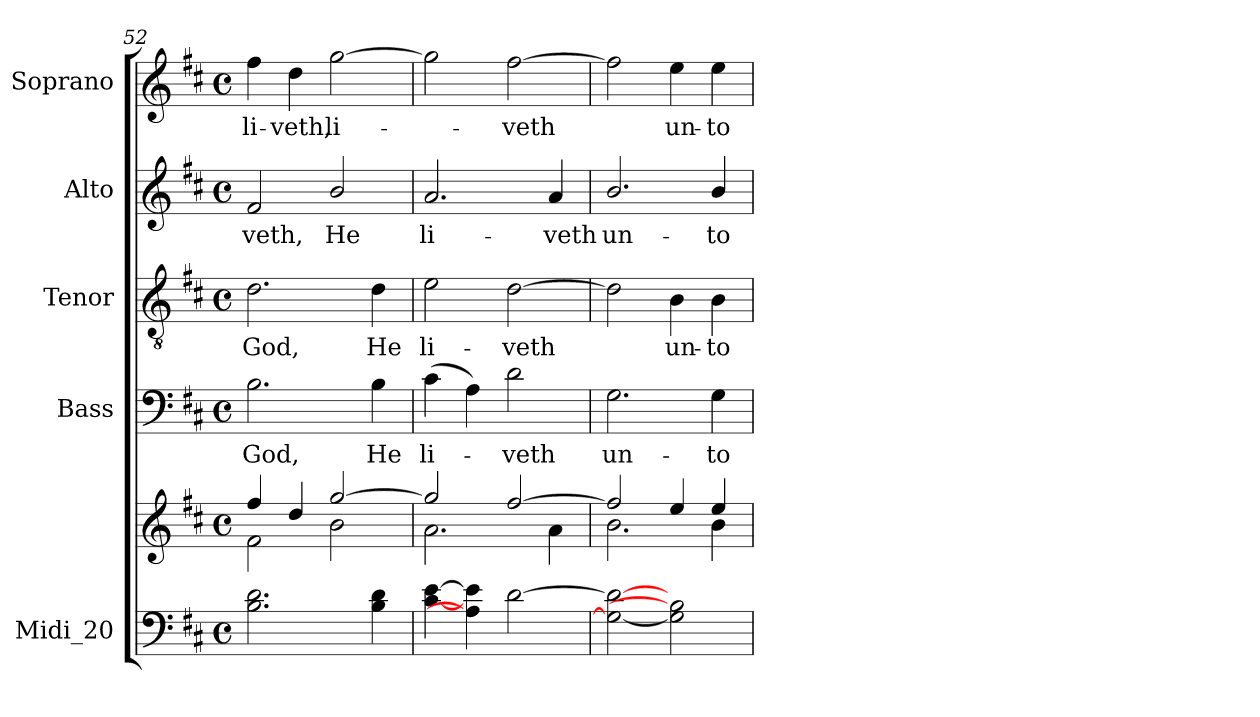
**kern	**kern	**kern	**text	**kern	**text	**kern	**text	**kern	**text
*part5	*part5	*part4	*part4	*part3	*part3	*part2	*part2	*part1	*part1
*staff6	*staff5	*staff4	*staff4	*staff3	*staff3	*staff2	*staff2	*staff1	*staff1
*I"Midi_20	*	*I"Bass	*	*I"Tenor	*	*I"Alto	*	*I"Soprano	*
*	*	*I'B	*	*I'T	*	*I'A	*	*I'S	*
!!LO:LB:g=z
*clefF4	*clefG2	*clefF4	*	*clefGv2	*	*clefG2	*	*clefG2	*
*k[f#c#]	*k[f#c#]	*k[f#c#]	*	*k[f#c#]	*	*k[f#c#]	*	*k[f#c#]	*
*D:	*D:	*D:	*	*D:	*	*D:	*	*D:	*
*M4/4	*M4/4	*M4/4	*	*M4/4	*	*M4/4	*	*M4/4	*
*met(c)	*met(c)	*met(c)	*	*met(c)	*	*met(c)	*	*met(c)	*
=52	=52	=52	=52	=52	=52	=52	=52	=52	=52
*	*^	*	*	*	*	*	*	*	*
!	!	!	!	!LO:LY:b	!	!LO:LY:b	!	!LO:LY:b	!	!LO:LY:b
2.B 2.d	4ff#/	2f#\	2.B	God,	2.d	God,	2f#	-veth,	4ff#	li-
!	!	!	!	!	!	!	!	!	!	!LO:LY:b
.	4dd/	.	.	.	.	.	.	.	4dd	-veth,
!	!	!	!	!	!	!	!	!LO:LY:b	!	!LO:LY:b
.	[2gg/	2b\	.	.	.	.	2b/	He	[2gg	li-
!	!	!	!	!LO:LY:b	!	!LO:LY:b	!	!	!	!
4B 4d	.	.	4B	He	4d	He	.	.	.	.
=53	=53	=53	=53	=53	=53	=53	=53	=53	=53	=53
!	!	!	!	!LO:LY:b	!	!LO:LY:b	!	!LO:LY:b	!	!
[4c# [4e	2gg/]	2.a\	(>4c#	li-	2e	li-	2.a	li-	2gg]	.
4A] 4e]	.	.	4A)	.	.	.	.	.	.	.
!	!	!	!	!LO:LY:b	!	!LO:LY:b	!	!	!	!LO:LY:b
[2d	[2ff#/	.	2d	veth	[2d	-veth	.	.	[2ff#	veth
!	!	!	!	!	!	!	!	!LO:LY:b	!	!
.	.	4a\	.	.	.	.	4a	-veth	.	.
=54	=54	=54	=54	=54	=54	=54	=54	=54	=54	=54
!	!	!	!	!LO:LY:b	!	!	!	!LO:LY:b	!	!
2G_ 2d_	2ff#/]	2.b\	2.G	un-	2d]	.	2.b/	un-	2ff#]	.
!	!	!	!	!	!	!LO:LY:b	!	!	!	!LO:LY:b
2G] 2B]	4ee/	.	.	.	4B	un-	.	.	4ee	un-
!	!	!	!	!LO:LY:b	!	!LO:LY:b	!	!LO:LY:b	!	!LO:LY:b
.	4ee/	4b\	4G	-to	4B	-to	4b/	-to	4ee	-to
*	*v	*v	*	*	*	*	*	*	*	*
=	=	=	=	=	=	=	=	=	=
*-	*-	*-	*-	*-	*-	*-	*-	*-	*-
